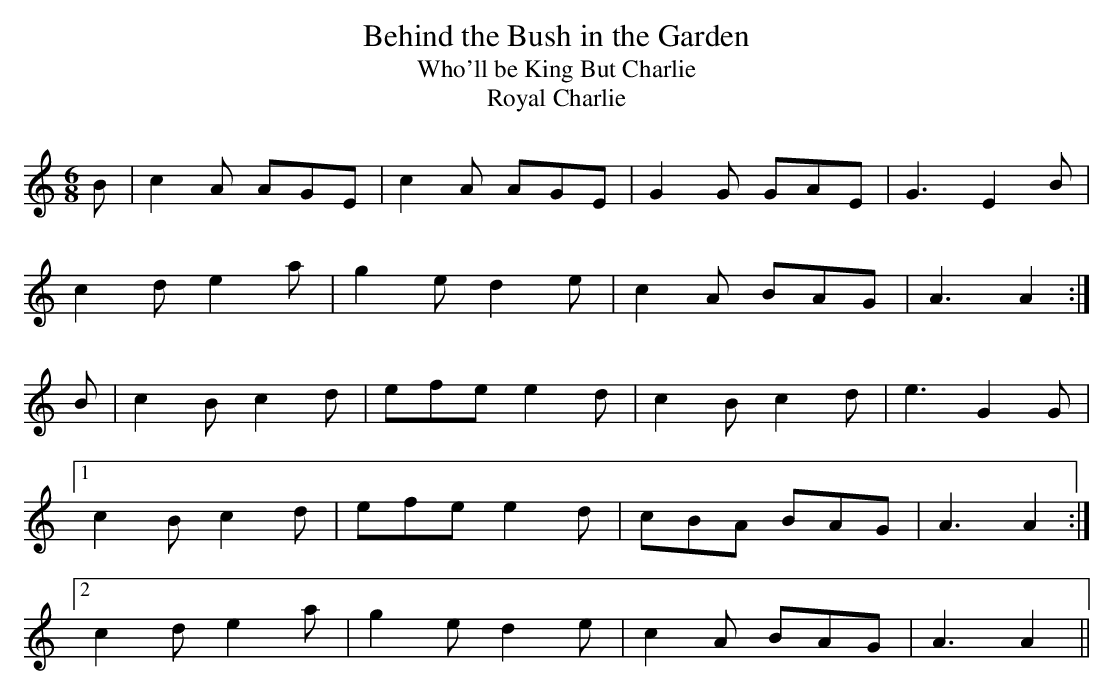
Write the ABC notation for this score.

X:1
T:Behind the Bush in the Garden
T:Who'll be King But Charlie
T:Royal Charlie
M:6/8
L:1/8
K:C
B|c2A AGE|c2A AGE|G2G GAE|G3 E2B|!
c2d e2a|g2e d2e|c2 A BAG|A3 A2:|!
B|c2B c2d|efe e2d|c2B c2d|e3 G2G|![1 c2B c2d|efe e2d|\
cBA BAG|A3 A2:|![2 c2d e2a|g2e d2e|c2 A BAG|A3 A2||!
